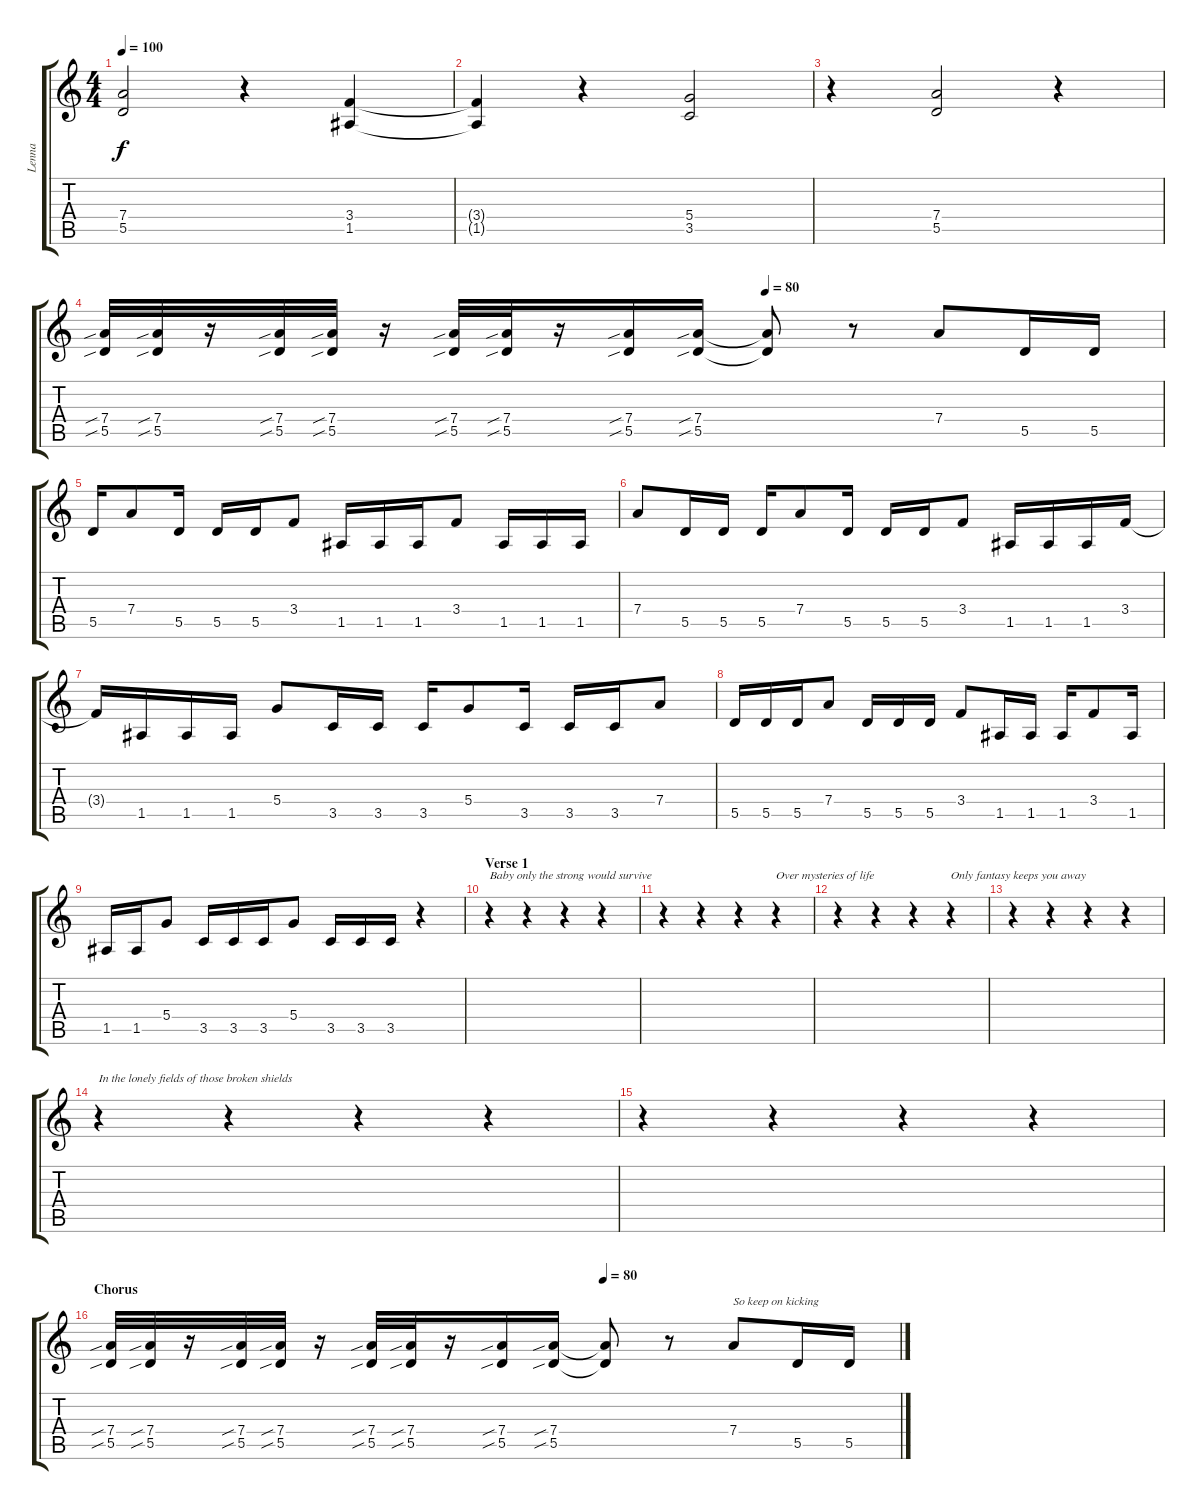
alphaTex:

\track ("Lenna" "Lenna") {instrument distortionguitar}
\staff {score tabs}
\tuning (E4 B3 G3 D3 A2 E2) {hide}
\ts (4 4)
\tempo 100
\clef g2
\ks c
(7.4 5.5).2{dy f instrument distortionguitar} r.4 (3.4 1.5).4 |
(3.4{t} 1.5{t}).4 r.4 (5.4 3.5).2 |
r.4 (7.4 5.5).2 r.4 |
\tempo (80 0.625)
(7.4{sib} 5.5{sib}).32{instrument overdrivenguitar} (7.4{sib} 5.5{sib}).32 r.16 (7.4{sib} 5.5{sib}).32 (7.4{sib} 5.5{sib}).32 r.16 (7.4{sib} 5.5{sib}).32 (7.4{sib} 5.5{sib}).32 r.16 (7.4{sib} 5.5{sib}).16 (7.4{sib} 5.5{sib}).16 (7.4{t} 5.5{t}).8 r.8{instrument distortionguitar} 7.4.8 5.5.16 5.5.16 |
5.5.16 7.4.8 5.5.16 5.5.16 5.5.16 3.4.8 1.5.16 1.5.16 1.5.16 3.4.8 1.5.16 1.5.16 1.5.16 |
7.4.8 5.5.16 5.5.16 5.5.16 7.4.8 5.5.16 5.5.16 5.5.16 3.4.8 1.5.16 1.5.16 1.5.16 3.4.16 |
3.4{t}.16 1.5.16 1.5.16 1.5.16 5.4.8 3.5.16 3.5.16 3.5.16 5.4.8 3.5.16 3.5.16 3.5.16 7.4.8 |
5.5.16 5.5.16 5.5.16 7.4.8 5.5.16 5.5.16 5.5.16 3.4.8 1.5.16 1.5.16 1.5.16 3.4.8 1.5.16 |
1.5.16 1.5.16 5.4.8 3.5.16 3.5.16 3.5.16 5.4.8 3.5.16 3.5.16 3.5.16 r.4 |
\section ("" "Verse 1")
r.4{txt "Baby only the strong would survive "} r.4 r.4 r.4 |
r.4 r.4 r.4 r.4{txt "Over mysteries of life "} |
r.4 r.4 r.4 r.4{txt "Only fantasy keeps you away "} |
r.4 r.4 r.4 r.4 |
r.4{txt "In the lonely fields of those broken shields "} r.4 r.4 r.4 |
r.4 r.4 r.4 r.4 |
\section ("" "Chorus")
\tempo (80 0.625)
(7.4{sib} 5.5{sib}).32{instrument overdrivenguitar} (7.4{sib} 5.5{sib}).32 r.16 (7.4{sib} 5.5{sib}).32 (7.4{sib} 5.5{sib}).32 r.16 (7.4{sib} 5.5{sib}).32 (7.4{sib} 5.5{sib}).32 r.16 (7.4{sib} 5.5{sib}).16 (7.4{sib} 5.5{sib}).16 (7.4{t} 5.5{t}).8 r.8{instrument distortionguitar} 7.4.8{txt "So keep on kicking "} 5.5.16 5.5.16
